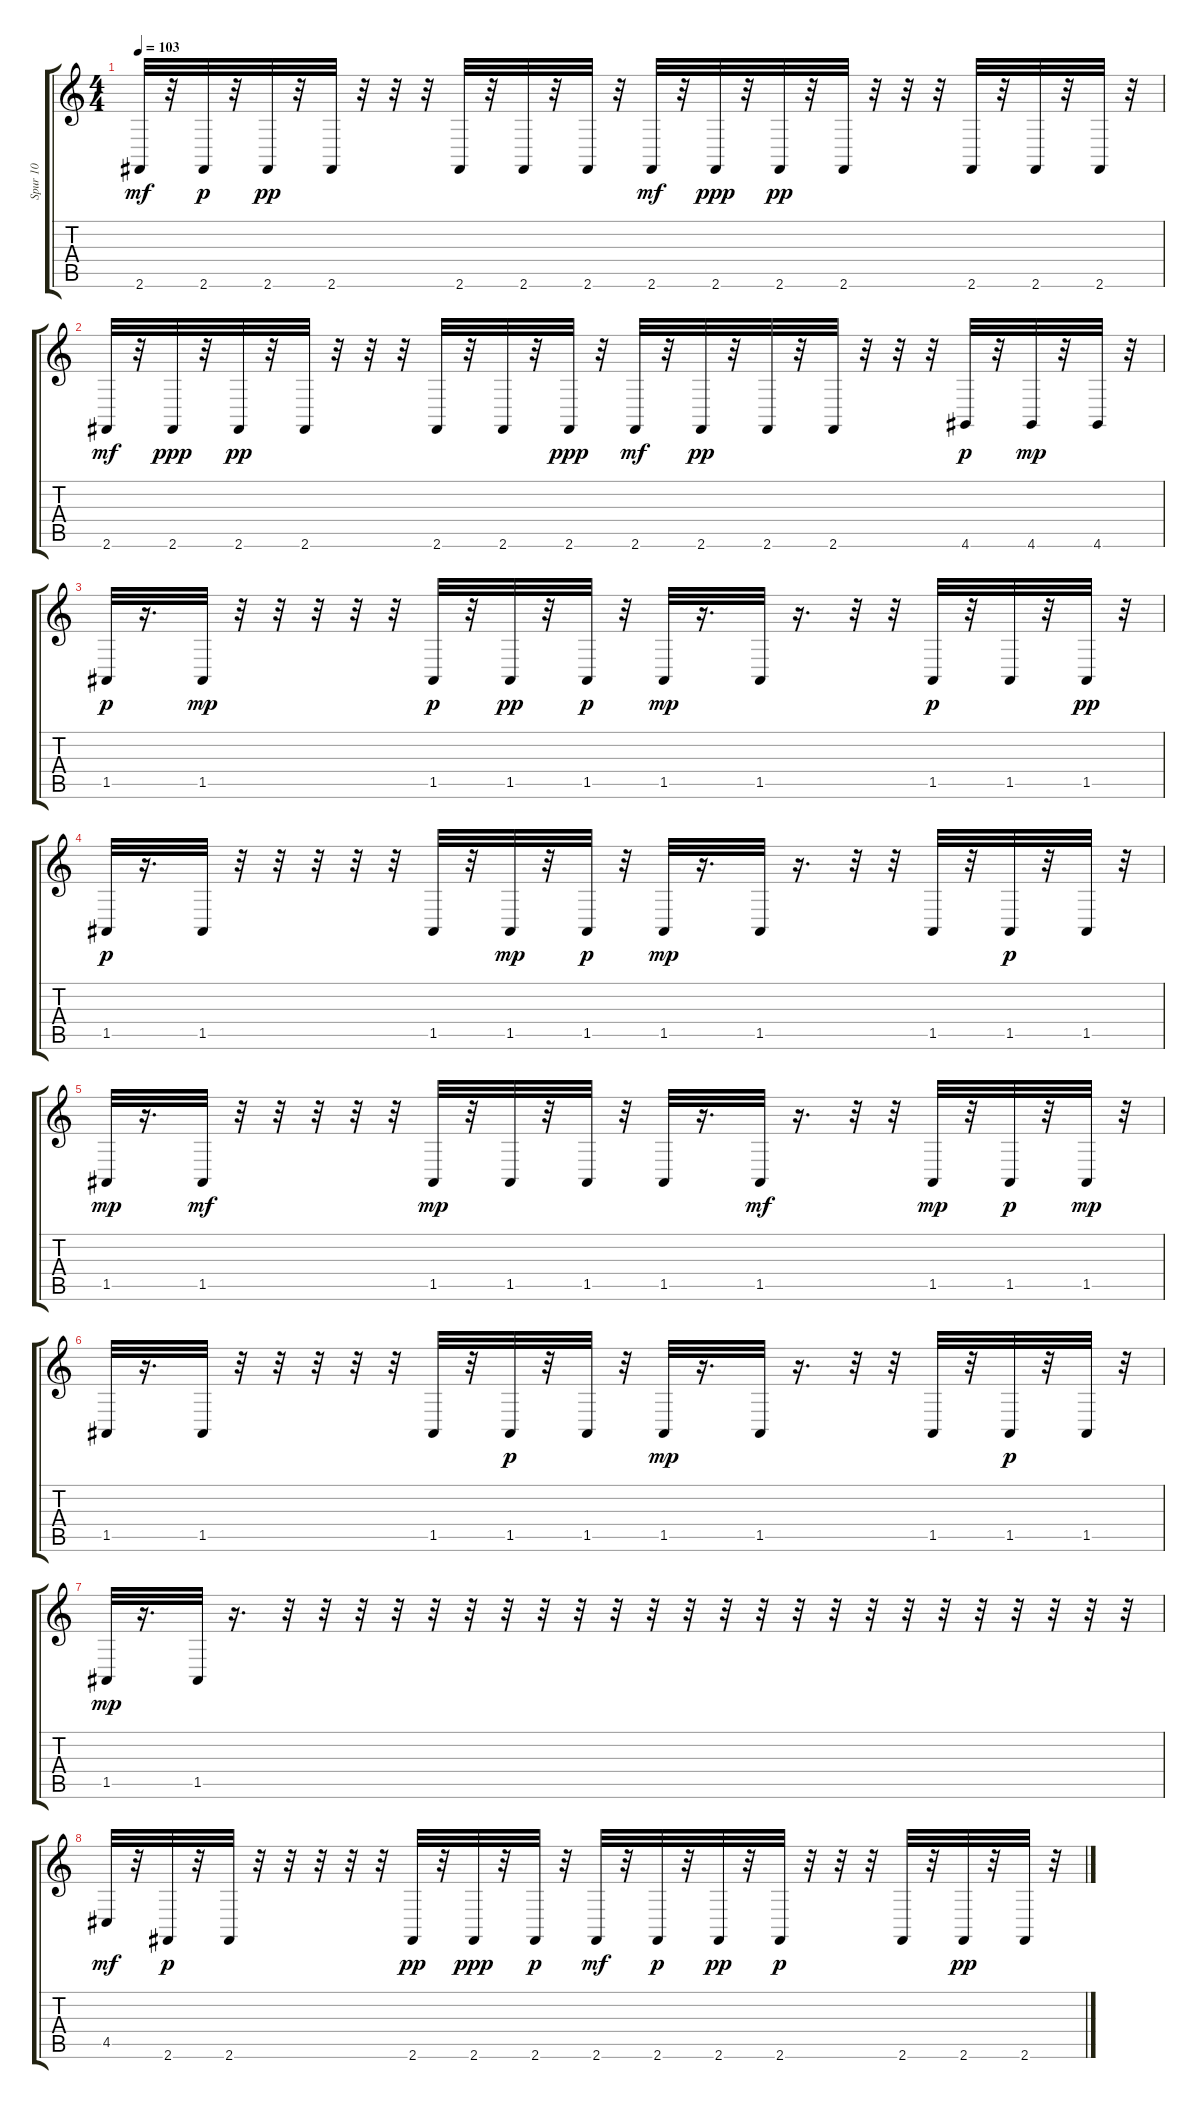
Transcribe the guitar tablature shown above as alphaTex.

\track ("Spur 10" "Spur 10") {instrument electricpiano2}
\staff {score tabs}
\tuning (E4 B3 G3 D3 A2 E2) {hide}
\ts (4 4)
\tempo 103
\clef g2
\ks c
2.6.32{dy mf} r.32 2.6.32{dy p} r.32 2.6.32{dy pp} r.32 2.6.32 r.32 r.32 r.32 2.6.32 r.32 2.6.32 r.32 2.6.32 r.32 2.6.32{dy mf} r.32 2.6.32{dy ppp} r.32 2.6.32{dy pp} r.32 2.6.32 r.32 r.32 r.32 2.6.32 r.32 2.6.32 r.32 2.6.32 r.32 |
2.6.32{dy mf} r.32 2.6.32{dy ppp} r.32 2.6.32{dy pp} r.32 2.6.32 r.32 r.32 r.32 2.6.32 r.32 2.6.32 r.32 2.6.32{dy ppp} r.32 2.6.32{dy mf} r.32 2.6.32{dy pp} r.32 2.6.32 r.32 2.6.32 r.32 r.32 r.32 4.6.32{dy p} r.32 4.6.32{dy mp} r.32 4.6.32 r.32 |
1.5.32{dy p} r.16{d} 1.5.32{dy mp} r.32 r.32 r.32 r.32 r.32 1.5.32{dy p} r.32 1.5.32{dy pp} r.32 1.5.32{dy p} r.32 1.5.32{dy mp} r.16{d} 1.5.32 r.16{d} r.32 r.32 1.5.32{dy p} r.32 1.5.32 r.32 1.5.32{dy pp} r.32 |
1.5.32{dy p} r.16{d} 1.5.32 r.32 r.32 r.32 r.32 r.32 1.5.32 r.32 1.5.32{dy mp} r.32 1.5.32{dy p} r.32 1.5.32{dy mp} r.16{d} 1.5.32 r.16{d} r.32 r.32 1.5.32 r.32 1.5.32{dy p} r.32 1.5.32 r.32 |
1.5.32{dy mp} r.16{d} 1.5.32{dy mf} r.32 r.32 r.32 r.32 r.32 1.5.32{dy mp} r.32 1.5.32 r.32 1.5.32 r.32 1.5.32 r.16{d} 1.5.32{dy mf} r.16{d} r.32 r.32 1.5.32{dy mp} r.32 1.5.32{dy p} r.32 1.5.32{dy mp} r.32 |
1.5.32 r.16{d} 1.5.32 r.32 r.32 r.32 r.32 r.32 1.5.32 r.32 1.5.32{dy p} r.32 1.5.32 r.32 1.5.32{dy mp} r.16{d} 1.5.32 r.16{d} r.32 r.32 1.5.32 r.32 1.5.32{dy p} r.32 1.5.32 r.32 |
1.5.32{dy mp} r.16{d} 1.5.32 r.16{d} r.32 r.32 r.32 r.32 r.32 r.32 r.32 r.32 r.32 r.32 r.32 r.32 r.32 r.32 r.32 r.32 r.32 r.32 r.32 r.32 r.32 r.32 r.32 r.32 |
4.5.32{dy mf} r.32 2.6.32{dy p} r.32 2.6.32 r.32 r.32 r.32 r.32 r.32 2.6.32{dy pp} r.32 2.6.32{dy ppp} r.32 2.6.32{dy p} r.32 2.6.32{dy mf} r.32 2.6.32{dy p} r.32 2.6.32{dy pp} r.32 2.6.32{dy p} r.32 r.32 r.32 2.6.32 r.32 2.6.32{dy pp} r.32 2.6.32 r.32
